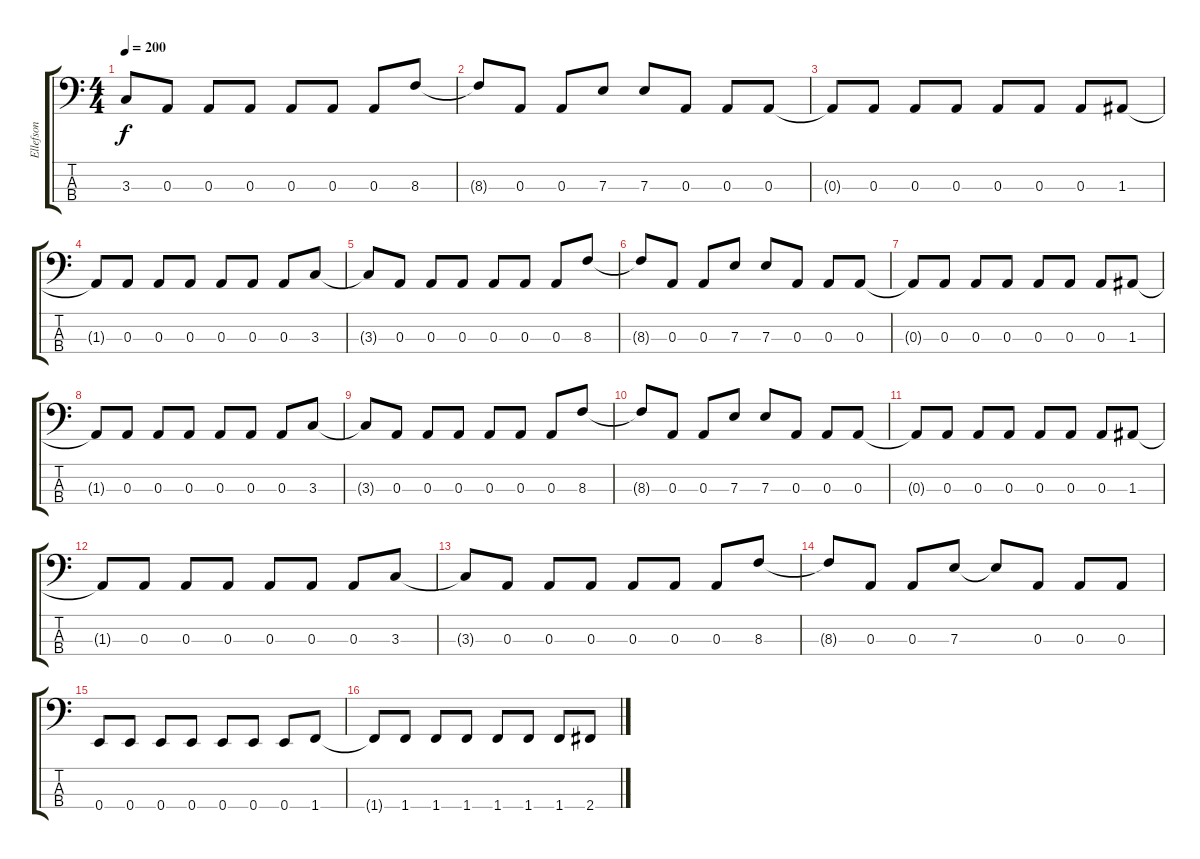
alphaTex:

\track ("Ellefson" "Ellefson") {instrument electricbasspick}
\staff {score tabs}
\tuning (G2 D2 A1 E1) {hide}
\ts (4 4)
\tempo 200
\clef f4
\ks c
3.3{t}.8{dy f} 0.3.8 0.3.8 0.3.8 0.3.8 0.3.8 0.3.8 8.3.8 |
8.3{t}.8 0.3.8 0.3.8 7.3.8 7.3.8 0.3.8 0.3.8 0.3.8 |
0.3{t}.8 0.3.8 0.3.8 0.3.8 0.3.8 0.3.8 0.3.8 1.3.8 |
1.3{t}.8 0.3.8 0.3.8 0.3.8 0.3.8 0.3.8 0.3.8 3.3.8 |
3.3{t}.8 0.3.8 0.3.8 0.3.8 0.3.8 0.3.8 0.3.8 8.3.8 |
8.3{t}.8 0.3.8 0.3.8 7.3.8 7.3.8 0.3.8 0.3.8 0.3.8 |
0.3{t}.8 0.3.8 0.3.8 0.3.8 0.3.8 0.3.8 0.3.8 1.3.8 |
1.3{t}.8 0.3.8 0.3.8 0.3.8 0.3.8 0.3.8 0.3.8 3.3.8 |
3.3{t}.8 0.3.8 0.3.8 0.3.8 0.3.8 0.3.8 0.3.8 8.3.8 |
8.3{t}.8 0.3.8 0.3.8 7.3.8 7.3.8 0.3.8 0.3.8 0.3.8 |
0.3{t}.8 0.3.8 0.3.8 0.3.8 0.3.8 0.3.8 0.3.8 1.3.8 |
1.3{t}.8 0.3.8 0.3.8 0.3.8 0.3.8 0.3.8 0.3.8 3.3.8 |
3.3{t}.8 0.3.8 0.3.8 0.3.8 0.3.8 0.3.8 0.3.8 8.3.8 |
8.3{t}.8 0.3.8 0.3.8 7.3.8 7.3{t}.8 0.3.8 0.3.8 0.3.8 |
0.4.8 0.4.8 0.4.8 0.4.8 0.4.8 0.4.8 0.4.8 1.4.8 |
1.4{t}.8 1.4.8 1.4.8 1.4.8 1.4.8 1.4.8 1.4.8 2.4.8
